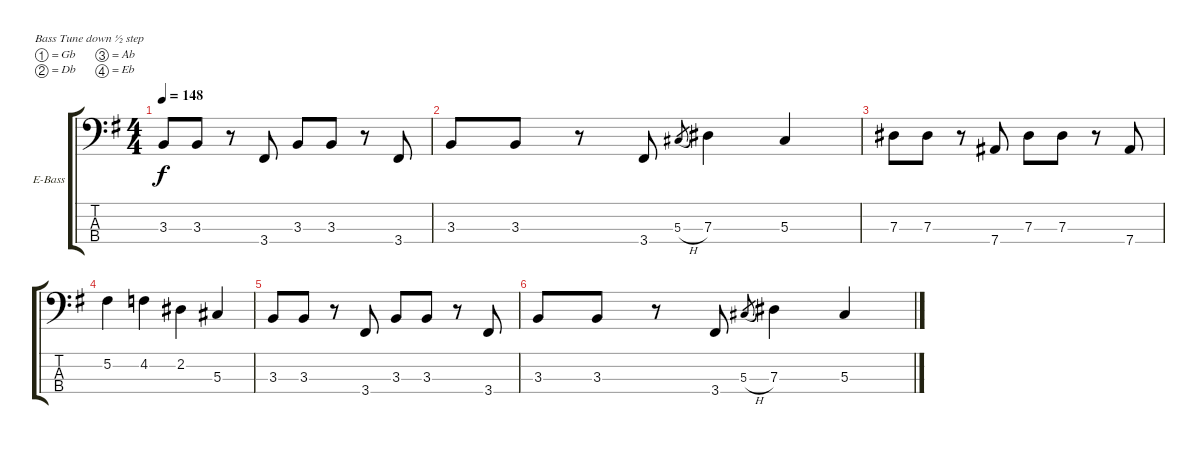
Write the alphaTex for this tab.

\bracketExtendMode groupsimilarinstruments
\firstSystemTrackNameOrientation horizontal
\otherSystemsTrackNameOrientation horizontal
\track ("Bass" "E-Bass") {instrument electricbassfinger}
\staff {score tabs}
\tuning (Gb2 Db2 Ab1 Eb1)
\ts (4 4)
\tempo 148
\clef f4
\scale
1.05549
\ks g
3.3.8{dy f} 3.3.8 r.8 3.4.8 3.3.8 3.3.8 r.8 3.4.8 |
\scale
0.944515 3.3.8 3.3.8 r.8 3.4.8 5.3{h}.8{gr} 7.3.4 5.3.4 |
\scale
1.05549 7.3.8 7.3.8 r.8 7.4.8 7.3.8 7.3.8 r.8 7.4.8 |
\scale
0.944515 5.2.4 4.2.4 2.2.4 5.3.4 |
\scale
1.05549 3.3.8 3.3.8 r.8 3.4.8 3.3.8 3.3.8 r.8 3.4.8 |
\scale
0.944515 3.3.8 3.3.8 r.8 3.4.8 5.3{h}.8{gr} 7.3.4 5.3.4
